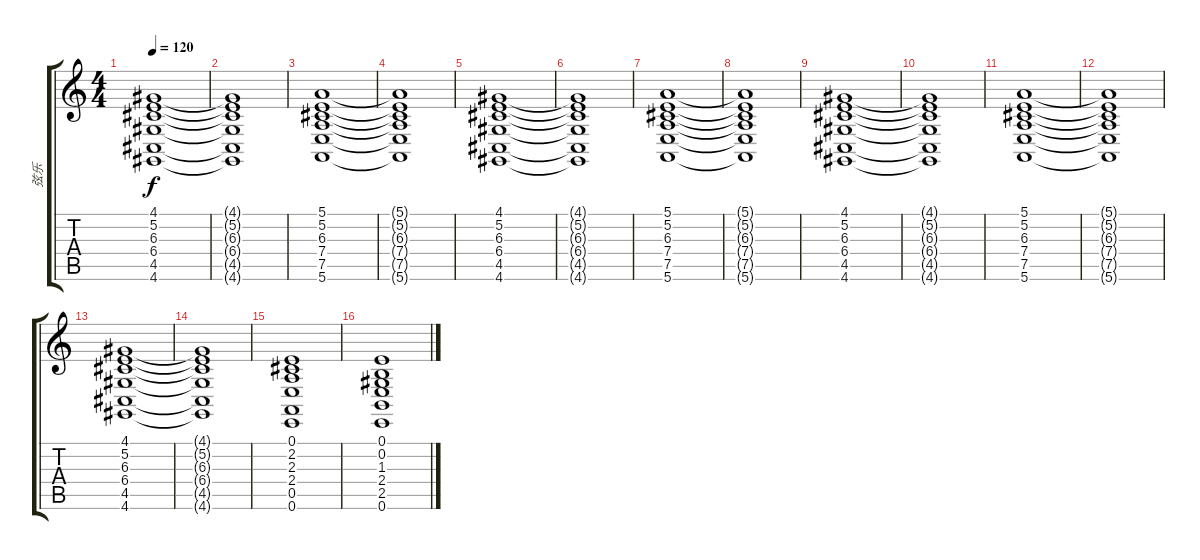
\track ("弦乐" "弦乐") {instrument stringensemble1}
\staff {score tabs}
\tuning (E4 B3 G3 D3 A2 E2) {hide}
\ts (4 4)
\tempo 120
\clef g2
\ks c
(4.1 5.2 6.3 6.4 4.5 4.6).1{dy f} |
(4.1{t} 5.2{t} 6.3{t} 6.4{t} 4.5{t} 4.6{t}).1 |
(5.1 5.2 6.3 7.4 7.5 5.6).1 |
(5.1{t} 5.2{t} 6.3{t} 7.4{t} 7.5{t} 5.6{t}).1 |
(4.1 5.2 6.3 6.4 4.5 4.6).1 |
(4.1{t} 5.2{t} 6.3{t} 6.4{t} 4.5{t} 4.6{t}).1 |
(5.1 5.2 6.3 7.4 7.5 5.6).1 |
(5.1{t} 5.2{t} 6.3{t} 7.4{t} 7.5{t} 5.6{t}).1 |
(4.1 5.2 6.3 6.4 4.5 4.6).1 |
(4.1{t} 5.2{t} 6.3{t} 6.4{t} 4.5{t} 4.6{t}).1 |
(5.1 5.2 6.3 7.4 7.5 5.6).1 |
(5.1{t} 5.2{t} 6.3{t} 7.4{t} 7.5{t} 5.6{t}).1 |
(4.1 5.2 6.3 6.4 4.5 4.6).1 |
(4.1{t} 5.2{t} 6.3{t} 6.4{t} 4.5{t} 4.6{t}).1 |
(0.1 2.2 2.3 2.4 0.5 0.6).1 |
(0.1 0.2 1.3 2.4 2.5 0.6).1
